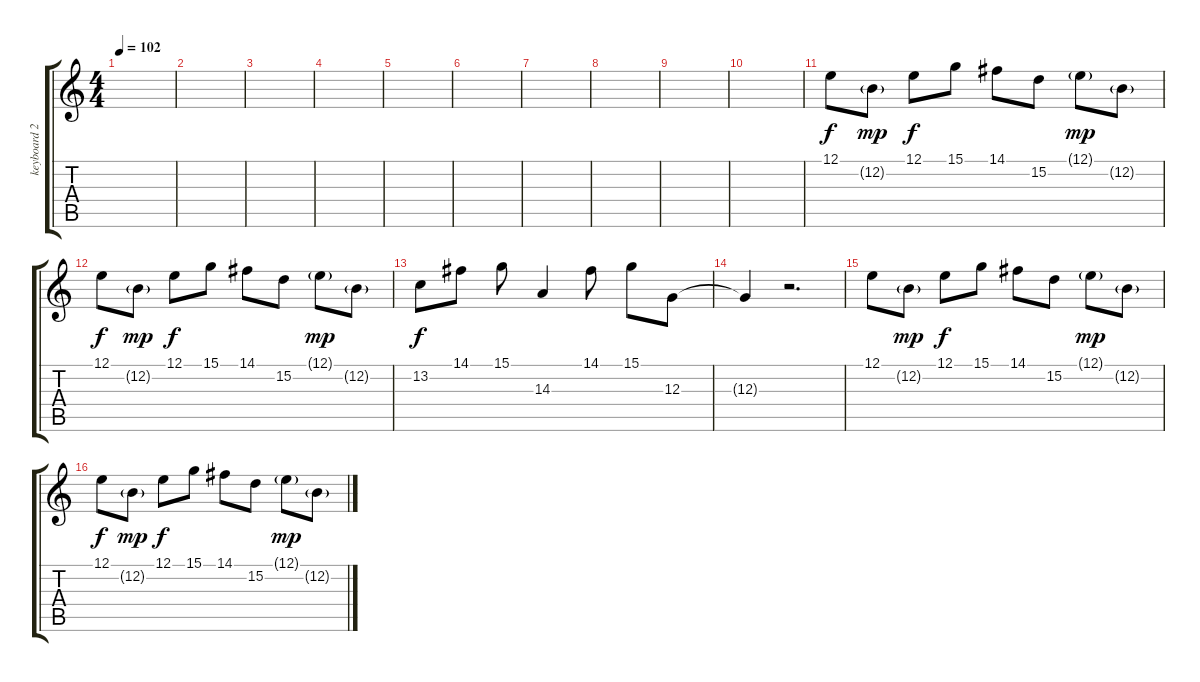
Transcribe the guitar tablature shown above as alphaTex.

\track ("keyboard 2" "keyboard 2") {instrument fx5brightness}
\staff {score tabs}
\tuning (E4 B3 G3 D3 A2 E2) {hide}
\ts (4 4)
\tempo 102
\clef g2
\ks c
|
|
|
|
|
|
|
|
|
|
12.1.8 12.2{g}.8{dy mp} 12.1.8{dy f} 15.1.8 14.1.8 15.2.8 12.1{g}.8{dy mp} 12.2{g}.8 |
12.1.8{dy f} 12.2{g}.8{dy mp} 12.1.8{dy f} 15.1.8 14.1.8 15.2.8 12.1{g}.8{dy mp} 12.2{g}.8 |
13.2.8{dy f} 14.1.8 15.1.8 14.3.4 14.1.8 15.1.8 12.3.8 |
12.3{t}.4 r.2{d} |
12.1.8 12.2{g}.8{dy mp} 12.1.8{dy f} 15.1.8 14.1.8 15.2.8 12.1{g}.8{dy mp} 12.2{g}.8 |
12.1.8{dy f} 12.2{g}.8{dy mp} 12.1.8{dy f} 15.1.8 14.1.8 15.2.8 12.1{g}.8{dy mp} 12.2{g}.8
